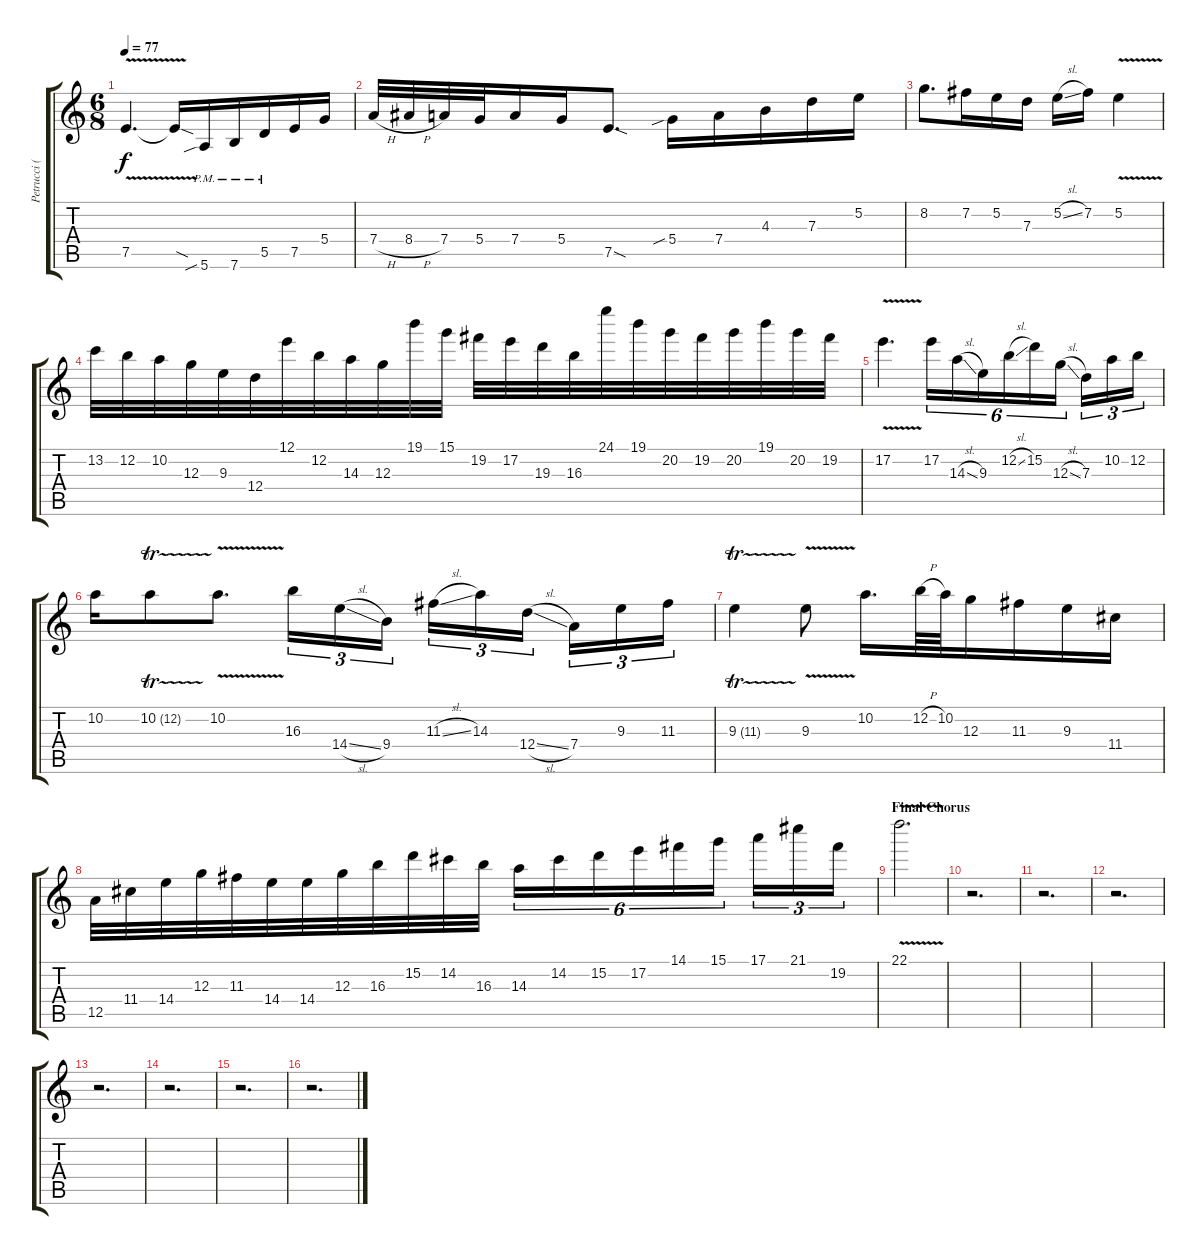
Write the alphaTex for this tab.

\track ("Petrucci (Distortion Guitar1)" "Petrucci (") {instrument distortionguitar}
\staff {score tabs}
\tuning (E4 B3 G3 D3 A2 E2) {hide}
\ts (6 8)
\tempo 77
\clef g2
\ks c
7.5{v}.4{d dy f} 7.5{v sod t}.16 5.6{sib pm}.16 7.6{pm}.16 5.5{pm}.16 7.5.16 5.4.16 |
7.4{h}.32 8.4{h}.32 7.4.32 5.4.32 7.4.16 5.4.16 7.5{sod}.8{d} 5.4{sib}.16 7.4.16 4.3.16 7.3.16 5.2.16 |
8.2.8{d} 7.2.16 5.2.16 7.3.16 5.2{sl}.16 7.2.16 5.2{v}.4 |
13.2.32 12.2.32 10.2.32 12.3.32 9.3.32 12.4.32 12.1.32 12.2.32 14.3.32 12.3.32 19.1.32 15.1.32 19.2.32 17.2.32 19.3.32 16.3.32 24.1.32 19.1.32 20.2.32 19.2.32 20.2.32 19.1.32 20.2.32 19.2.32 |
17.2{v}.4{d} 17.2.16{tu (6 4)} 14.3{sl}.16{tu (6 4)} 9.3.16{tu (6 4)} 12.2{sl}.16{tu (6 4)} 15.2.16{tu (6 4)} 12.3{sl}.16{tu (6 4)} 7.3.16{tu (3 2)} 10.2.16{tu (3 2)} 12.2.16{tu (3 2)} |
10.2.16 10.2{tr (12 32)}.8 10.2{v}.8{d} 16.3.16{tu (3 2)} 14.4{sl}.16{tu (3 2)} 9.4.16{tu (3 2)} 11.3{sl}.16{tu (3 2)} 14.3.16{tu (3 2)} 12.4{sl}.16{tu (3 2)} 7.4.16{tu (3 2)} 9.3.16{tu (3 2)} 11.3.16{tu (3 2)} |
9.3{tr (11 32)}.4 9.3{v}.8 10.2.16{d} 12.2{h}.64 10.2.64 12.3.16 11.3.16 9.3.16 11.4.16 |
12.5.32 11.4.32 14.4.32 12.3.32 11.3.32 14.4.32 14.4.32 12.3.32 16.3.32 15.2.32 14.2.32 16.3.32 14.3.16{tu (6 4)} 14.2.16{tu (6 4)} 15.2.16{tu (6 4)} 17.2.16{tu (6 4)} 14.1.16{tu (6 4)} 15.1.16{tu (6 4)} 17.1.16{tu (3 2)} 21.1.16{tu (3 2)} 19.2.16{tu (3 2)} |
\section ("" "Final Chorus")
22.1{v}.2{d} |
r.2{d} |
r.2{d} |
r.2{d} |
r.2{d} |
r.2{d} |
r.2{d} |
r.2{d}
